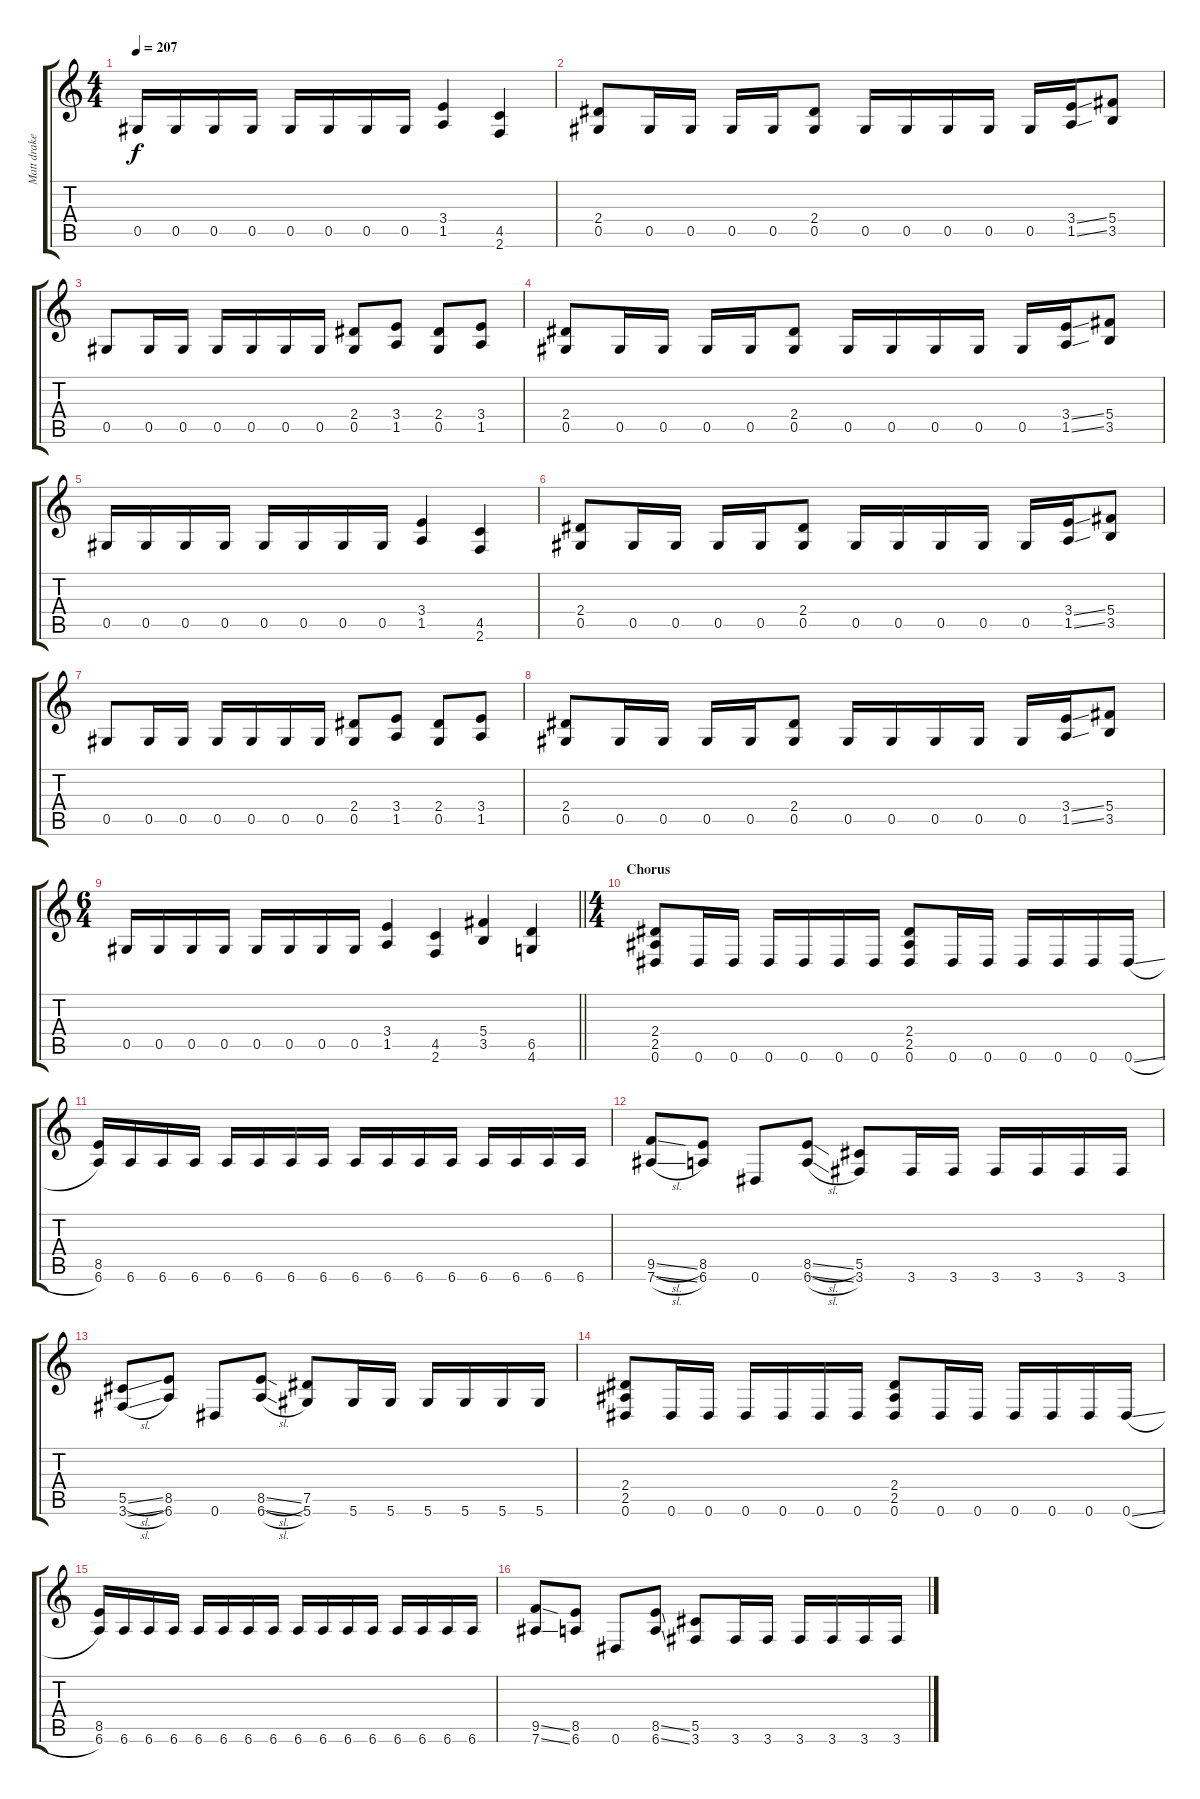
\track ("Matt drake" "Matt drake") {instrument distortionguitar}
\staff {score tabs}
\tuning (Eb4 Bb3 Gb3 Db3 Ab2 Eb2) {hide}
\ts (4 4)
\tempo 207
\clef g2
\ks c
0.5.16{dy f} 0.5.16 0.5.16 0.5.16 0.5.16 0.5.16 0.5.16 0.5.16 (3.4 1.5).4 (4.5 2.6).4 |
(2.4 0.5).8 0.5.16 0.5.16 0.5.16 0.5.16 (2.4 0.5).8 0.5.16 0.5.16 0.5.16 0.5.16 0.5.16 (3.4{ss} 1.5{ss}).16 (5.4 3.5).8 |
0.5.8 0.5.16 0.5.16 0.5.16 0.5.16 0.5.16 0.5.16 (2.4 0.5).8 (3.4 1.5).8 (2.4 0.5).8 (3.4 1.5).8 |
(2.4 0.5).8 0.5.16 0.5.16 0.5.16 0.5.16 (2.4 0.5).8 0.5.16 0.5.16 0.5.16 0.5.16 0.5.16 (3.4{ss} 1.5{ss}).16 (5.4 3.5).8 |
0.5.16 0.5.16 0.5.16 0.5.16 0.5.16 0.5.16 0.5.16 0.5.16 (3.4 1.5).4 (4.5 2.6).4 |
(2.4 0.5).8 0.5.16 0.5.16 0.5.16 0.5.16 (2.4 0.5).8 0.5.16 0.5.16 0.5.16 0.5.16 0.5.16 (3.4{ss} 1.5{ss}).16 (5.4 3.5).8 |
0.5.8 0.5.16 0.5.16 0.5.16 0.5.16 0.5.16 0.5.16 (2.4 0.5).8 (3.4 1.5).8 (2.4 0.5).8 (3.4 1.5).8 |
(2.4 0.5).8 0.5.16 0.5.16 0.5.16 0.5.16 (2.4 0.5).8 0.5.16 0.5.16 0.5.16 0.5.16 0.5.16 (3.4{ss} 1.5{ss}).16 (5.4 3.5).8 |
\ts (6 4)
\barLineRight lightlight
0.5.16 0.5.16 0.5.16 0.5.16 0.5.16 0.5.16 0.5.16 0.5.16 (3.4 1.5).4 (4.5 2.6).4 (5.4 3.5).4 (6.5 4.6).4 |
\ts (4 4)
\section ("" "Chorus")
(2.4 2.5 0.6).8 0.6.16 0.6.16 0.6.16 0.6.16 0.6.16 0.6.16 (2.4 2.5 0.6).8 0.6.16 0.6.16 0.6.16 0.6.16 0.6.16 0.6{sl}.16 |
(8.5 6.6).16 6.6.16 6.6.16 6.6.16 6.6.16 6.6.16 6.6.16 6.6.16 6.6.16 6.6.16 6.6.16 6.6.16 6.6.16 6.6.16 6.6.16 6.6.16 |
(9.5{sl} 7.6{sl}).8 (8.5 6.6).8 0.6.8 (8.5{sl} 6.6{sl}).8 (5.5 3.6).8 3.6.16 3.6.16 3.6.16 3.6.16 3.6.16 3.6.16 |
(5.5{sl} 3.6{sl}).8 (8.5 6.6).8 0.6.8 (8.5{sl} 6.6{sl}).8 (7.5 5.6).8 5.6.16 5.6.16 5.6.16 5.6.16 5.6.16 5.6.16 |
(2.4 2.5 0.6).8 0.6.16 0.6.16 0.6.16 0.6.16 0.6.16 0.6.16 (2.4 2.5 0.6).8 0.6.16 0.6.16 0.6.16 0.6.16 0.6.16 0.6{sl}.16 |
(8.5 6.6).16 6.6.16 6.6.16 6.6.16 6.6.16 6.6.16 6.6.16 6.6.16 6.6.16 6.6.16 6.6.16 6.6.16 6.6.16 6.6.16 6.6.16 6.6.16 |
(9.5{ss} 7.6{ss}).8 (8.5 6.6).8 0.6.8 (8.5{ss} 6.6{ss}).8 (5.5 3.6).8 3.6.16 3.6.16 3.6.16 3.6.16 3.6.16 3.6.16
